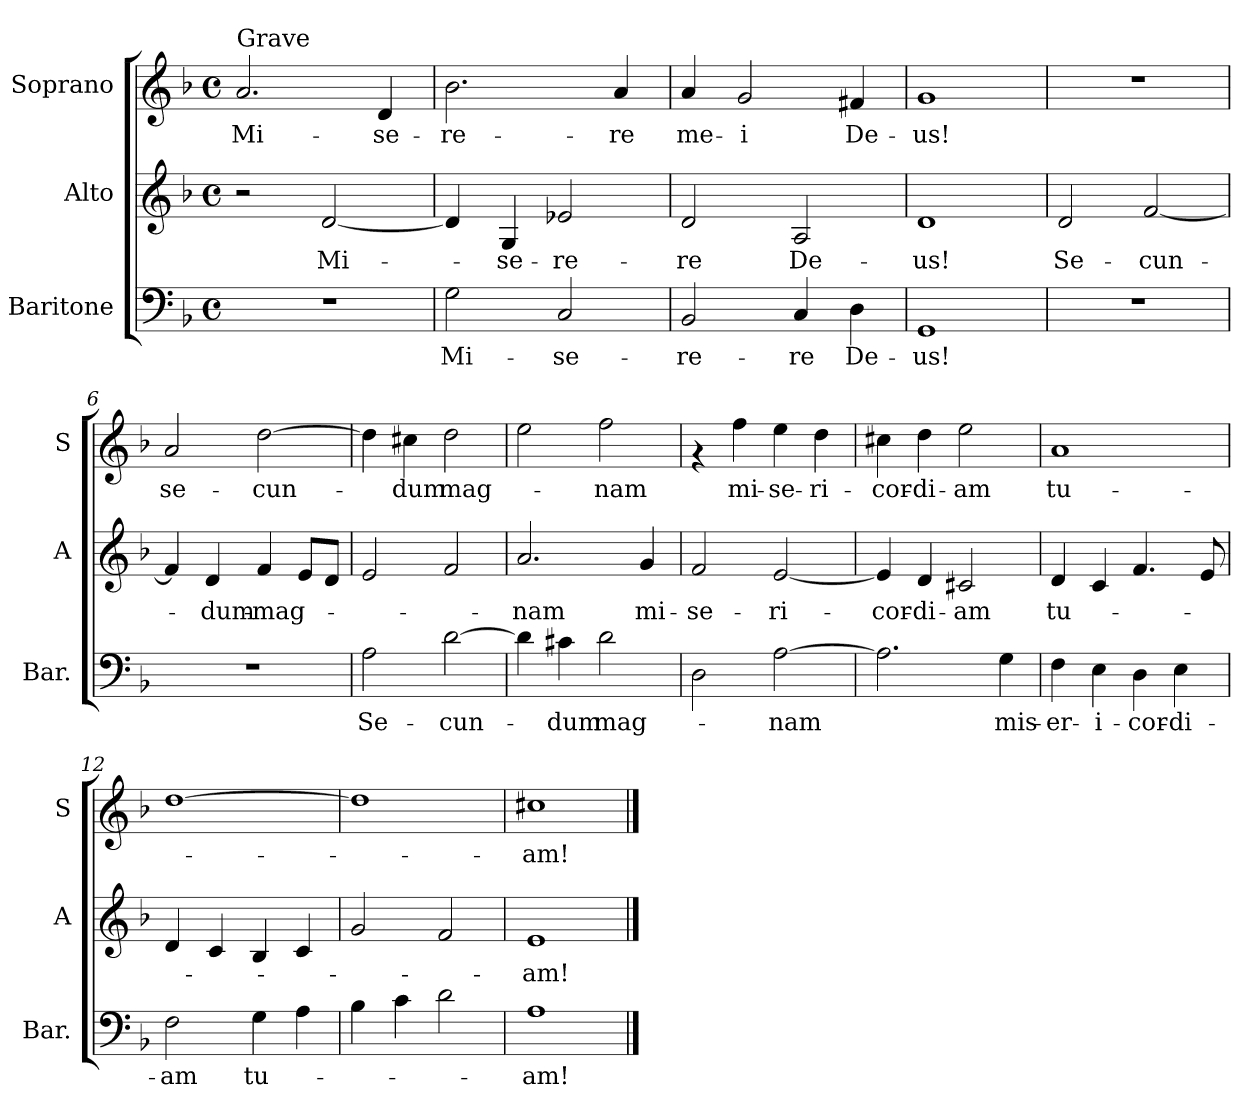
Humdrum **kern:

**kern	**text	**kern	**text	**kern	**text
*part3	*part3	*part2	*part2	*part1	*part1
*staff3	*staff3	*staff2	*staff2	*staff1	*staff1
*I"Baritone	*	*I"Alto	*	*I"Soprano	*
*I'Bar.	*	*I'A	*	*I'S	*
*clefF4	*	*clefG2	*	*clefG2	*
*k[b-]	*	*k[b-]	*	*k[b-]	*
*F:	*	*F:	*	*F:	*
*M4/4	*	*M4/4	*	*M4/4	*
*met(c)	*	*met(c)	*	*met(c)	*
=1	=1	=1	=1	=1	=1
!	!	!	!	!LO:TX:a:t=Grave	!
!	!	!	!	!	!LO:LY:b
1r	.	2r	.	2.a/	Mi-
!	!	!	!LO:LY:b	!	!
.	.	[<2d/	Mi-	.	.
!	!	!	!	!	!LO:LY:b
.	.	.	.	4d/	-se-
=2	=2	=2	=2	=2	=2
!	!LO:LY:b	!	!	!	!LO:LY:b
2G\	Mi-	4d/]	.	2.b-\	-re-
!	!	!	!LO:LY:b	!	!
.	.	4G/	-se-	.	.
!	!LO:LY:b	!	!LO:LY:b	!	!
2C/	-se-	2e-X/	-re-	.	.
!	!	!	!	!	!LO:LY:b
.	.	.	.	4a/	-re
=3	=3	=3	=3	=3	=3
!	!LO:LY:b	!	!LO:LY:b	!	!LO:LY:b
2BB-/	-re-	2d/	-re	4a/	me-
!	!	!	!	!	!LO:LY:b
.	.	.	.	2g/	-i
!	!LO:LY:b	!	!LO:LY:b	!	!
4C/	-re	2A/	De-	.	.
!	!LO:LY:b	!	!	!	!LO:LY:b
4D\	De-	.	.	4f#X/	De-
=4	=4	=4	=4	=4	=4
!	!LO:LY:b	!	!LO:LY:b	!	!LO:LY:b
1GG	-us!	1d	-us!	1g	-us!
=5	=5	=5	=5	=5	=5
!	!	!	!LO:LY:b	!	!
1r	.	2d/	Se-	1r	.
!	!	!	!LO:LY:b	!	!
.	.	[<2f/	-cun-	.	.
!!LO:LB:g=z
=6	=6	=6	=6	=6	=6
!	!	!	!	!	!LO:LY:b
1r	.	4f/]	.	2a/	se-
!	!	!	!LO:LY:b	!	!
.	.	4d/	-dum-	.	.
!	!	!	!LO:LY:b	!	!LO:LY:b
.	.	4f/	-mag-	[>2dd\	-cun-
.	.	8e/L	.	.	.
.	.	8d/J	.	.	.
=7	=7	=7	=7	=7	=7
!	!LO:LY:b	!	!	!	!
2A\	Se-	2e/	.	4dd\]	.
!	!	!	!	!	!LO:LY:b
.	.	.	.	4cc#X\	-dum
!	!LO:LY:b	!	!	!	!LO:LY:b
[>2d\	-cun-	2f/	.	2dd\	mag-
=8	=8	=8	=8	=8	=8
!	!	!	!LO:LY:b	!	!
4d\]	.	2.a/	-nam	2ee\	.
!	!LO:LY:b	!	!	!	!
4c#X\	-dum	.	.	.	.
!	!LO:LY:b	!	!	!	!LO:LY:b
2d\	mag-	.	.	2ff\	-nam
!	!	!	!LO:LY:b	!	!
.	.	4g/	mi-	.	.
=9	=9	=9	=9	=9	=9
!	!	!	!LO:LY:b	!	!
2D\	.	2f/	-se-	4rf	.
!	!	!	!	!	!LO:LY:b
.	.	.	.	4ff\	mi-
!	!LO:LY:b	!	!LO:LY:b	!	!LO:LY:b
[>2A\	-nam	[<2e/	-ri-	4ee\	-se-
!	!	!	!	!	!LO:LY:b
.	.	.	.	4dd\	-ri-
=10	=10	=10	=10	=10	=10
!	!	!	!LO:LY:b	!	!LO:LY:b
2.A\]	.	4e/]	-cor-	4cc#X\	-cor-
!	!	!	!LO:LY:b	!	!LO:LY:b
.	.	4d/	-di-	4dd\	-di-
!	!	!	!LO:LY:b	!	!LO:LY:b
.	.	2c#X/	-am	2ee\	-am
!	!LO:LY:b	!	!	!	!
4G\	mis-	.	.	.	.
!!LO:PB:g=z
=11	=11	=11	=11	=11	=11
!	!LO:LY:b	!	!LO:LY:b	!	!LO:LY:b
4F\	-er-	4d/	tu-	1a	tu-
!	!LO:LY:b	!	!	!	!
4E\	-i-	4c/	.	.	.
!	!LO:LY:b	!	!	!	!
4D\	-cor-	4.f/	.	.	.
!	!LO:LY:b	!	!	!	!
4E\	-di-	.	.	.	.
.	.	8e/	.	.	.
=12	=12	=12	=12	=12	=12
!	!LO:LY:b	!	!	!	!
2F\	-am	4d/	.	[>1dd	.
.	.	4c/	.	.	.
!	!LO:LY:b	!	!	!	!
4G\	tu-	4B-/	.	.	.
4A\	.	4c/	.	.	.
=13	=13	=13	=13	=13	=13
4B-\	.	2g/	.	1dd]	.
4c\	.	.	.	.	.
2d\	.	2f/	.	.	.
=14	=14	=14	=14	=14	=14
!	!LO:LY:b	!	!LO:LY:b	!	!LO:LY:b
1A	-am!	1e	-am!	1cc#X	-am!
==	==	==	==	==	==
*-	*-	*-	*-	*-	*-
